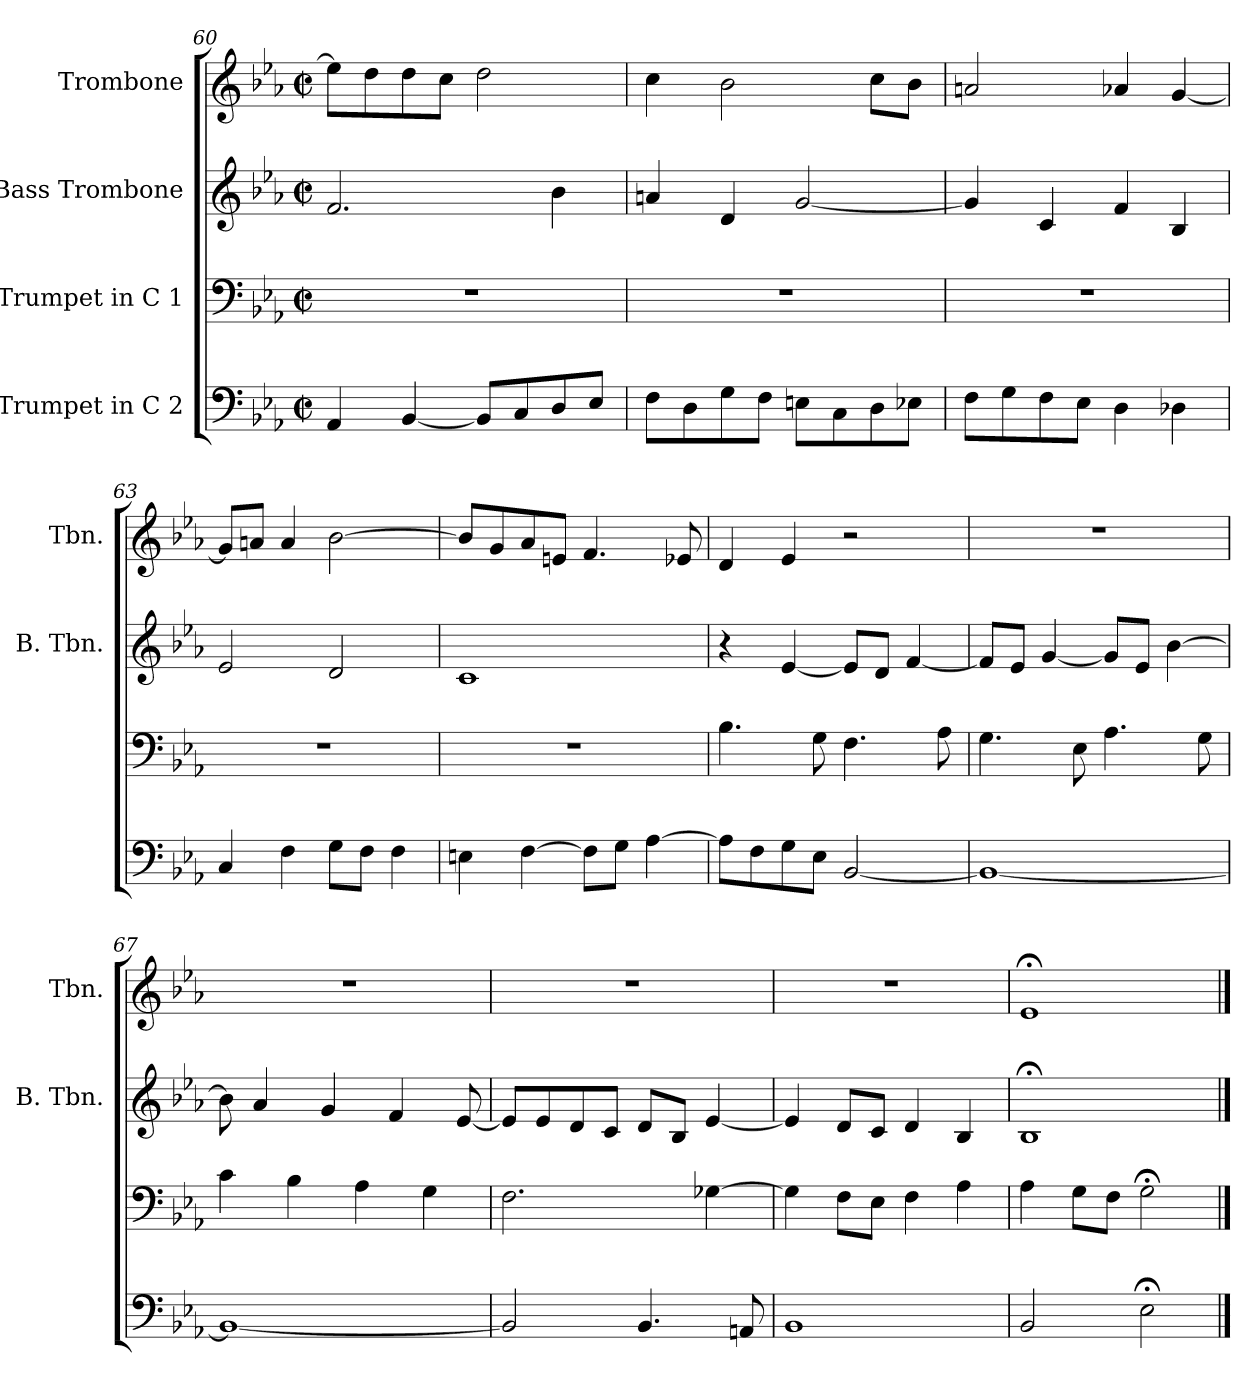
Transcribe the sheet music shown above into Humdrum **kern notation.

**kern	**kern	**kern	**kern
*part4	*part3	*part2	*part1
*staff4	*staff3	*staff2	*staff1
*I"Trumpet in C 2	*I"Trumpet in C 1	*I"Bass Trombone	*I"Trombone
*	*	*I'B. Tbn.	*I'Tbn.
*clefF4	*clefF4	*clefG2	*clefG2
*k[b-e-a-]	*k[b-e-a-]	*k[b-e-a-]	*k[b-e-a-]
*E-:	*E-:	*E-:	*E-:
*M2/2	*M2/2	*M2/2	*M2/2
*met(c|)	*met(c|)	*met(c|)	*met(c|)
=60	=60	=60	=60
4AA-/	1r	2.f/	8ee-\L]
.	.	.	8dd\
[4BB-/	.	.	8dd\
.	.	.	8cc\J
8BB-/L]	.	.	2dd\
8C/	.	.	.
8D/	.	4b-\	.
8E-/J	.	.	.
!!LO:LB:g=z
=61	=61	=61	=61
8F\L	1r	4an/	4cc\
8D\	.	.	.
8G\	.	4d/	2b-\
8F\J	.	.	.
8En\L	.	[2g/	.
8C\	.	.	.
8D\	.	.	8cc\L
8E-X\J	.	.	8b-\J
=62	=62	=62	=62
8F\L	1r	4g/]	2an/
8G\	.	.	.
8F\	.	4c/	.
8E-\J	.	.	.
4D\	.	4f/	4a-X/
4D-X\	.	4B-/	[4g/
=63	=63	=63	=63
4C/	1r	2e-/	8g/L]
.	.	.	8an/J
4F\	.	.	4a/
8G\L	.	2d/	[2b-\
8F\J	.	.	.
4F\	.	.	.
=64	=64	=64	=64
4En\	1r	1c	8b-/L]
.	.	.	8g/
[4F\	.	.	8a-/
.	.	.	8en/J
8F\L]	.	.	4.f/
8G\J	.	.	.
[4A-\	.	.	.
.	.	.	8e-X/
=65	=65	=65	=65
8A-\L]	4.B-\	4r	4d/
8F\	.	.	.
8G\	.	[4e-/	4e-/
8E-\J	8G\	.	.
[2BB-/	4.F\	8e-/L]	2r
.	.	8d/J	.
.	.	[4f/	.
.	8A-\	.	.
!!LO:LB:g=z
=66	=66	=66	=66
1BB-_	4.G\	8f/L]	1r
.	.	8e-/J	.
.	.	[4g/	.
.	8E-\	.	.
.	4.A-\	8g/L]	.
.	.	8e-/J	.
.	.	[4b-\	.
.	8G\	.	.
=67	=67	=67	=67
1BB-_	4c\	8b-\]	1r
.	.	4a-/	.
.	4B-\	.	.
.	.	4g/	.
.	4A-\	.	.
.	.	4f/	.
.	4G\	.	.
.	.	[8e-/	.
=68	=68	=68	=68
2BB-/]	2.F\	8e-/L]	1r
.	.	8e-/	.
.	.	8d/	.
.	.	8c/J	.
4.BB-/	.	8d/L	.
.	.	8B-/J	.
.	[4G-X\	[4e-/	.
8AAn/	.	.	.
=69	=69	=69	=69
1BB-	4G-\]	4e-/]	1r
.	8F\L	8d/L	.
.	8E-\J	8c/J	.
.	4F\	4d/	.
.	4A-\	4B-/	.
=70	=70	=70	=70
2BB-/	4A-\	1B-;<	1e-;<
.	8G\L	.	.
.	8F\J	.	.
2E-;<\	2G;<\	.	.
==	==	==	==
*-	*-	*-	*-
